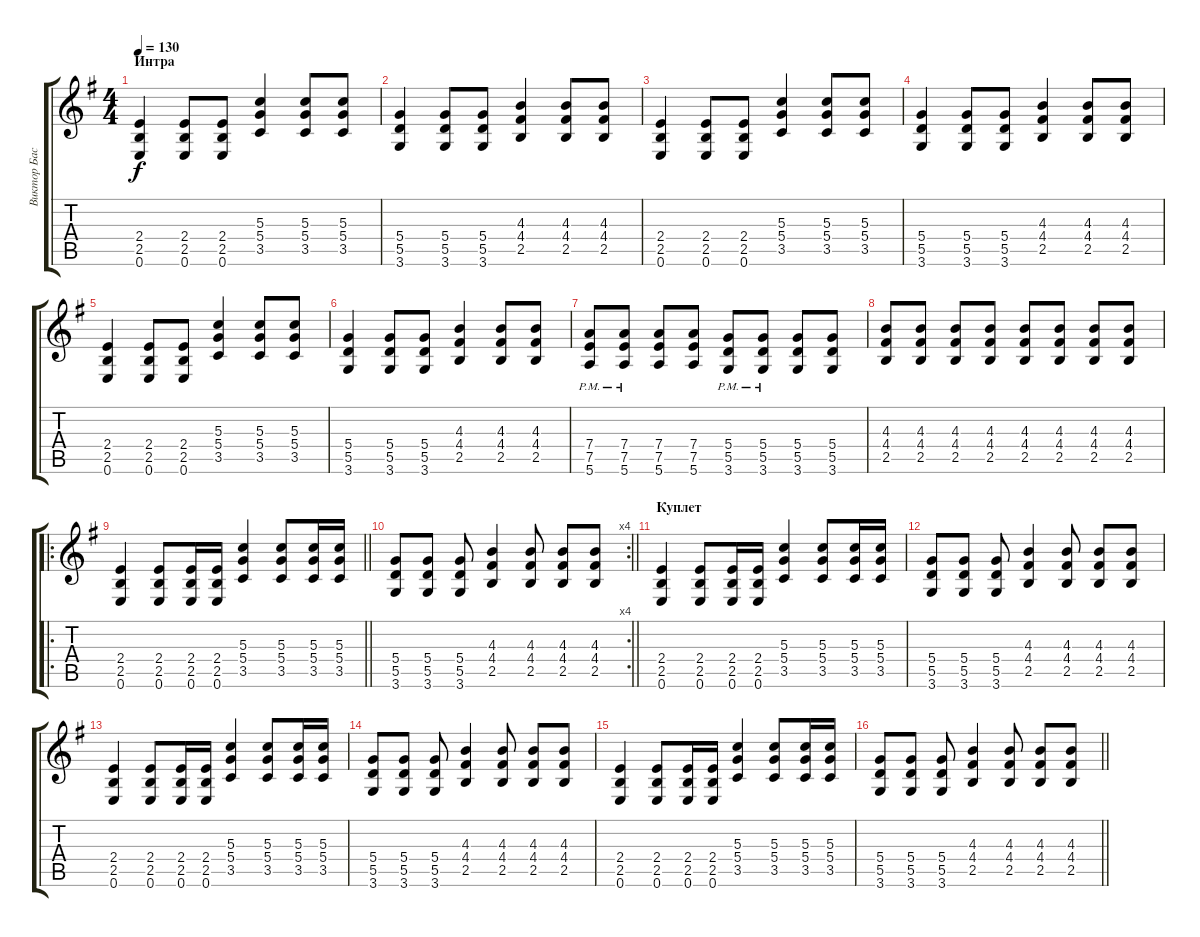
\track ("Виктор Бастраков " "Виктор Бас") {instrument distortionguitar}
\staff {score tabs}
\tuning (E4 B3 G3 D3 A2 E2) {hide}
\ts (4 4)
\section ("" "Интра")
\tempo 130
\clef g2
\ks eminor
(2.4 2.5 0.6).4{dy f instrument distortionguitar} (2.4 2.5 0.6).8 (2.4 2.5 0.6).8 (5.3 5.4 3.5).4 (5.3 5.4 3.5).8 (5.3 5.4 3.5).8 |
(5.4 5.5 3.6).4 (5.4 5.5 3.6).8 (5.4 5.5 3.6).8 (4.3 4.4 2.5).4 (4.3 4.4 2.5).8 (4.3 4.4 2.5).8 |
(2.4 2.5 0.6).4 (2.4 2.5 0.6).8 (2.4 2.5 0.6).8 (5.3 5.4 3.5).4 (5.3 5.4 3.5).8 (5.3 5.4 3.5).8 |
(5.4 5.5 3.6).4 (5.4 5.5 3.6).8 (5.4 5.5 3.6).8 (4.3 4.4 2.5).4 (4.3 4.4 2.5).8 (4.3 4.4 2.5).8 |
(2.4 2.5 0.6).4 (2.4 2.5 0.6).8 (2.4 2.5 0.6).8 (5.3 5.4 3.5).4 (5.3 5.4 3.5).8 (5.3 5.4 3.5).8 |
(5.4 5.5 3.6).4 (5.4 5.5 3.6).8 (5.4 5.5 3.6).8 (4.3 4.4 2.5).4 (4.3 4.4 2.5).8 (4.3 4.4 2.5).8 |
(7.4{pm} 7.5{pm} 5.6{pm}).8 (7.4{pm} 7.5{pm} 5.6{pm}).8 (7.4 7.5 5.6).8 (7.4 7.5 5.6).8 (5.4{pm} 5.5{pm} 3.6{pm}).8 (5.4{pm} 5.5{pm} 3.6{pm}).8 (5.4 5.5 3.6).8 (5.4 5.5 3.6).8 |
(4.3 4.4 2.5).8 (4.3 4.4 2.5).8 (4.3 4.4 2.5).8 (4.3 4.4 2.5).8 (4.3 4.4 2.5).8 (4.3 4.4 2.5).8 (4.3 4.4 2.5).8 (4.3 4.4 2.5).8 |
\ro
\barLineRight lightlight
(2.4 2.5 0.6).4 (2.4 2.5 0.6).8 (2.4 2.5 0.6).16 (2.4 2.5 0.6).16 (5.3 5.4 3.5).4 (5.3 5.4 3.5).8 (5.3 5.4 3.5).16 (5.3 5.4 3.5).16 |
\rc 4
\barLineRight lightlight
(5.4 5.5 3.6).8 (5.4 5.5 3.6).8 (5.4 5.5 3.6).8 (4.3 4.4 2.5).4 (4.3 4.4 2.5).8 (4.3 4.4 2.5).8 (4.3 4.4 2.5).8 |
\section ("" "Куплет")
(2.4 2.5 0.6).4 (2.4 2.5 0.6).8 (2.4 2.5 0.6).16 (2.4 2.5 0.6).16 (5.3 5.4 3.5).4 (5.3 5.4 3.5).8 (5.3 5.4 3.5).16 (5.3 5.4 3.5).16 |
(5.4 5.5 3.6).8 (5.4 5.5 3.6).8 (5.4 5.5 3.6).8 (4.3 4.4 2.5).4 (4.3 4.4 2.5).8 (4.3 4.4 2.5).8 (4.3 4.4 2.5).8 |
(2.4 2.5 0.6).4 (2.4 2.5 0.6).8 (2.4 2.5 0.6).16 (2.4 2.5 0.6).16 (5.3 5.4 3.5).4 (5.3 5.4 3.5).8 (5.3 5.4 3.5).16 (5.3 5.4 3.5).16 |
(5.4 5.5 3.6).8 (5.4 5.5 3.6).8 (5.4 5.5 3.6).8 (4.3 4.4 2.5).4 (4.3 4.4 2.5).8 (4.3 4.4 2.5).8 (4.3 4.4 2.5).8 |
(2.4 2.5 0.6).4 (2.4 2.5 0.6).8 (2.4 2.5 0.6).16 (2.4 2.5 0.6).16 (5.3 5.4 3.5).4 (5.3 5.4 3.5).8 (5.3 5.4 3.5).16 (5.3 5.4 3.5).16 |
\barLineRight lightlight
(5.4 5.5 3.6).8 (5.4 5.5 3.6).8 (5.4 5.5 3.6).8 (4.3 4.4 2.5).4 (4.3 4.4 2.5).8 (4.3 4.4 2.5).8 (4.3 4.4 2.5).8
